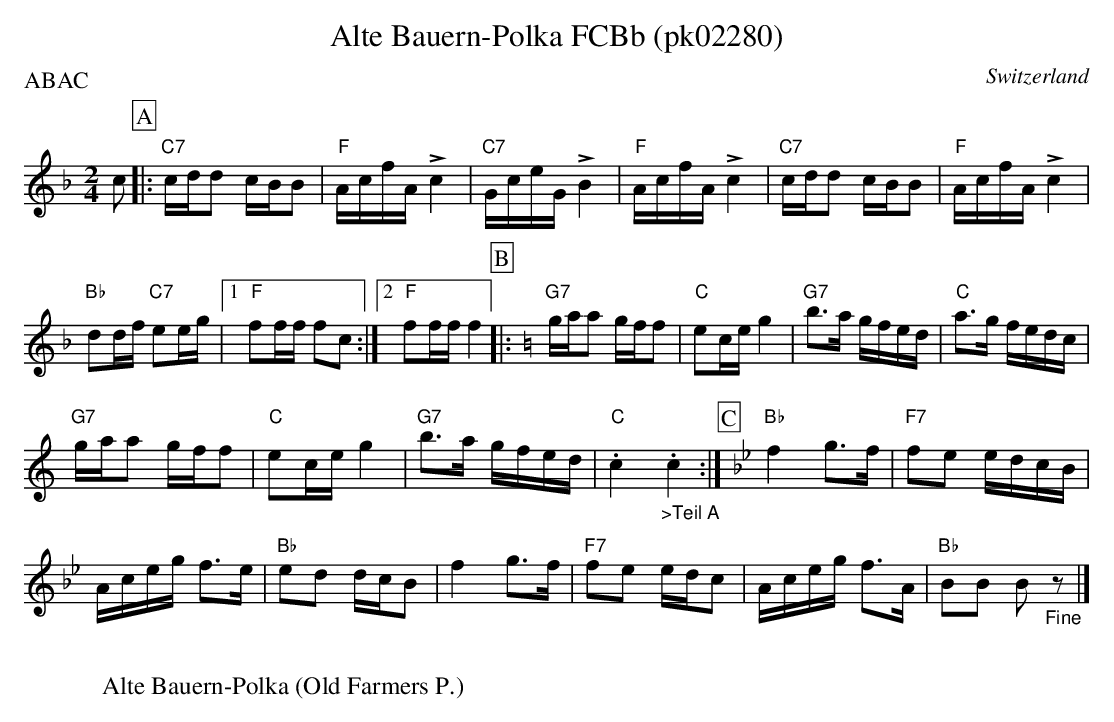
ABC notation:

X:1
T:Alte Bauern-Polka FCBb (pk02280)
O:Switzerland
P:ABAC
M:2/4
L:1/16
K:F major
c2 [P:A] |: "C7"cdd2 cBB2 | "F"AcfA !>!c4 | "C7"GceG !>!B4 | "F"AcfA !>!c4 | "C7"cdd2 cBB2 | "F"AcfA !>!c4 |
"Bb"d2df "C7"e2eg |1 "F"f2ff f2c2 :|2 "F"f2ff f4 [P:B] |: [K:C]  "G7"gaa2 gff2 | "C"e2ceg4 | "G7"b3a gfed | "C"a3g fedc |
"G7"gaa2 gff2 | "C"e2ceg4 | "G7"b3a gfed | "C".c4"_>Teil A".c4 :| [P:C] [K:Bb] "Bb"f4 g3f | "F7"f2e2 edcB |
Aceg f3e | "Bb"e2d2 dcB2 | f4g3f | "F7"f2e2 edc2 | Aceg f3A | "Bb"B2B2 B2"_Fine"z2 |]
W:
W:Alte Bauern-Polka (Old Farmers P.)
